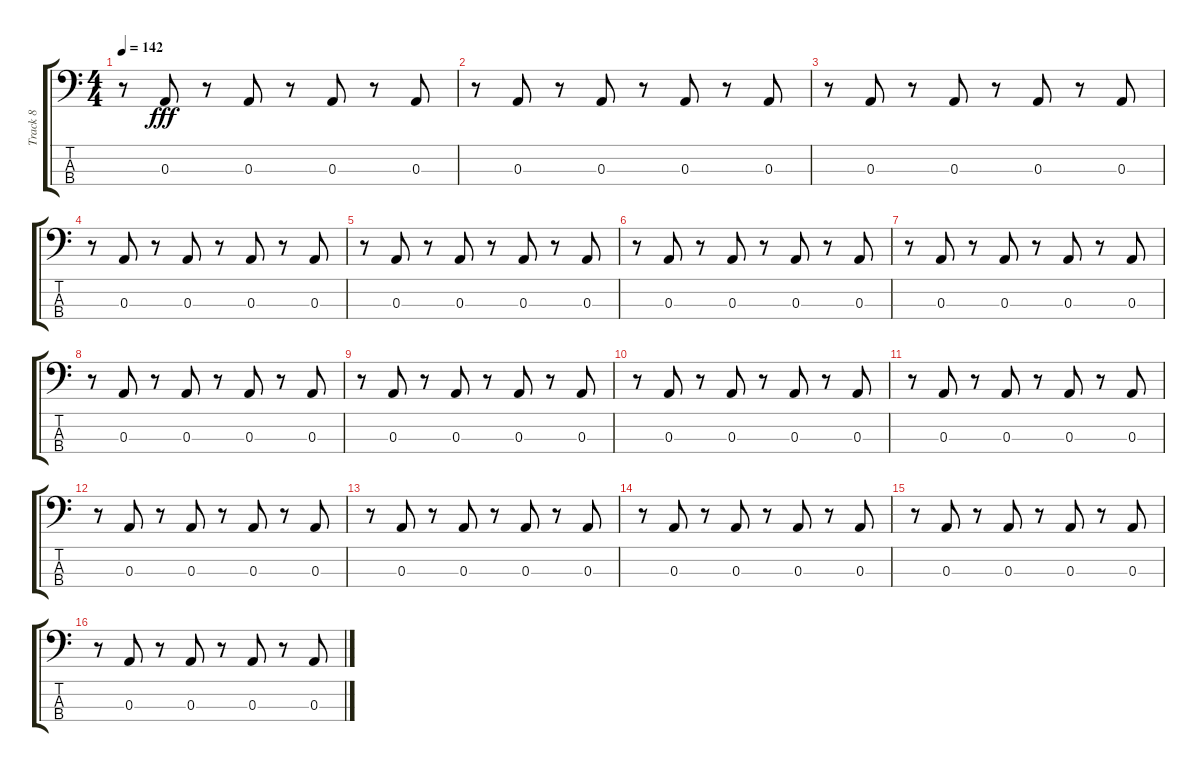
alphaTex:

\track ("Track 8" "Track 8") {instrument synthbass1}
\staff {score tabs}
\tuning (G2 D2 A1 E1) {hide}
\ts (4 4)
\tempo 142
\clef f4
\ks c
r.8{dy fff} 0.3.8 r.8 0.3.8 r.8 0.3.8 r.8 0.3.8 |
r.8 0.3.8 r.8 0.3.8 r.8 0.3.8 r.8 0.3.8 |
r.8 0.3.8 r.8 0.3.8 r.8 0.3.8 r.8 0.3.8 |
r.8 0.3.8 r.8 0.3.8 r.8 0.3.8 r.8 0.3.8 |
r.8 0.3.8 r.8 0.3.8 r.8 0.3.8 r.8 0.3.8 |
r.8 0.3.8 r.8 0.3.8 r.8 0.3.8 r.8 0.3.8 |
r.8 0.3.8 r.8 0.3.8 r.8 0.3.8 r.8 0.3.8 |
r.8 0.3.8 r.8 0.3.8 r.8 0.3.8 r.8 0.3.8 |
r.8 0.3.8 r.8 0.3.8 r.8 0.3.8 r.8 0.3.8 |
r.8 0.3.8 r.8 0.3.8 r.8 0.3.8 r.8 0.3.8 |
r.8 0.3.8 r.8 0.3.8 r.8 0.3.8 r.8 0.3.8 |
r.8 0.3.8 r.8 0.3.8 r.8 0.3.8 r.8 0.3.8 |
r.8 0.3.8 r.8 0.3.8 r.8 0.3.8 r.8 0.3.8 |
r.8 0.3.8 r.8 0.3.8 r.8 0.3.8 r.8 0.3.8 |
r.8 0.3.8 r.8 0.3.8 r.8 0.3.8 r.8 0.3.8 |
r.8 0.3.8 r.8 0.3.8 r.8 0.3.8 r.8 0.3.8
